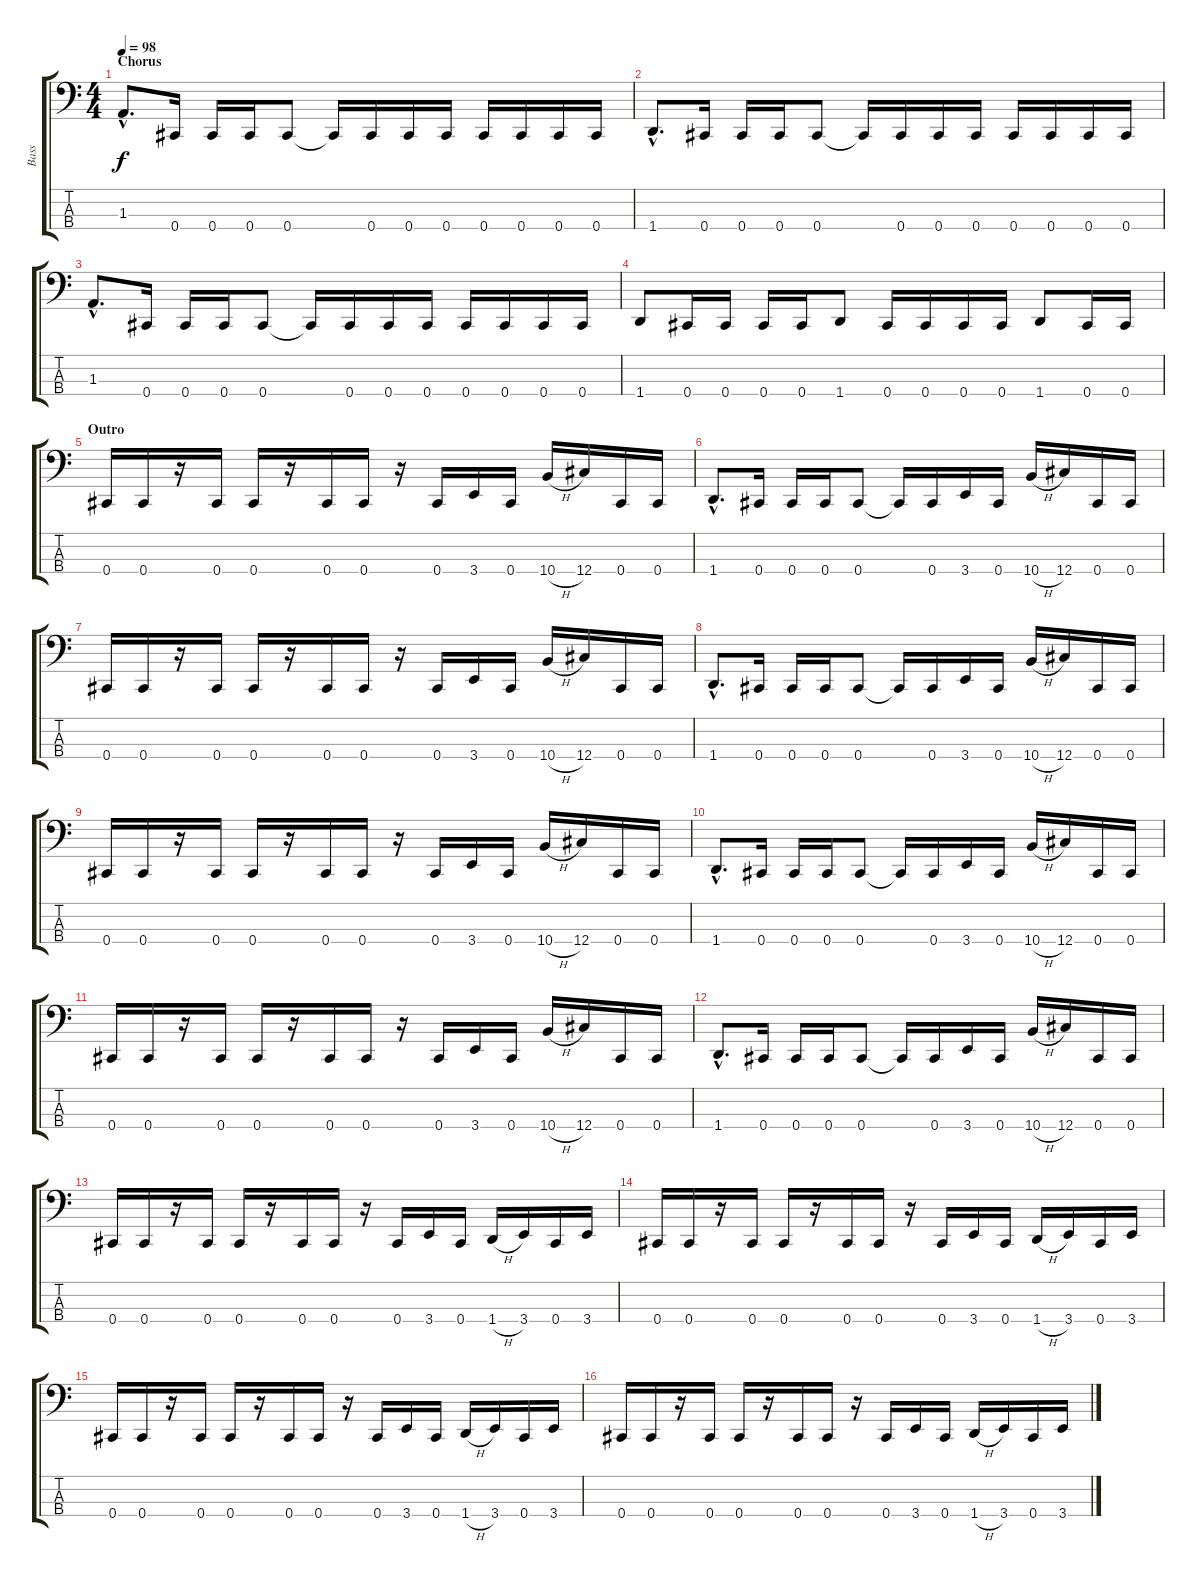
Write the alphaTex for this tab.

\track ("Bass" "Bass") {instrument electricbasspick}
\staff {score tabs}
\tuning (Gb2 Db2 Ab1 Db1) {hide}
\ts (4 4)
\section ("" "Chorus")
\tempo 98
\clef f4
\ks c
1.3{hac}.8{d dy f} 0.4.16 0.4.16 0.4.16 0.4.8 0.4{t}.16 0.4.16 0.4.16 0.4.16 0.4.16 0.4.16 0.4.16 0.4.16 |
1.4{hac}.8{d} 0.4.16 0.4.16 0.4.16 0.4.8 0.4{t}.16 0.4.16 0.4.16 0.4.16 0.4.16 0.4.16 0.4.16 0.4.16 |
1.3{hac}.8{d} 0.4.16 0.4.16 0.4.16 0.4.8 0.4{t}.16 0.4.16 0.4.16 0.4.16 0.4.16 0.4.16 0.4.16 0.4.16 |
1.4.8 0.4.16 0.4.16 0.4.16 0.4.16 1.4.8 0.4.16 0.4.16 0.4.16 0.4.16 1.4.8 0.4.16 0.4.16 |
\section ("" "Outro")
0.4.16 0.4.16 r.16 0.4.16 0.4.16 r.16 0.4.16 0.4.16 r.16 0.4.16 3.4.16 0.4.16 10.4{h}.16 12.4.16 0.4.16 0.4.16 |
1.4{hac}.8{d} 0.4.16 0.4.16 0.4.16 0.4.8 0.4{t}.16 0.4.16 3.4.16 0.4.16 10.4{h}.16 12.4.16 0.4.16 0.4.16 |
0.4.16 0.4.16 r.16 0.4.16 0.4.16 r.16 0.4.16 0.4.16 r.16 0.4.16 3.4.16 0.4.16 10.4{h}.16 12.4.16 0.4.16 0.4.16 |
1.4{hac}.8{d} 0.4.16 0.4.16 0.4.16 0.4.8 0.4{t}.16 0.4.16 3.4.16 0.4.16 10.4{h}.16 12.4.16 0.4.16 0.4.16 |
0.4.16 0.4.16 r.16 0.4.16 0.4.16 r.16 0.4.16 0.4.16 r.16 0.4.16 3.4.16 0.4.16 10.4{h}.16 12.4.16 0.4.16 0.4.16 |
1.4{hac}.8{d} 0.4.16 0.4.16 0.4.16 0.4.8 0.4{t}.16 0.4.16 3.4.16 0.4.16 10.4{h}.16 12.4.16 0.4.16 0.4.16 |
0.4.16 0.4.16 r.16 0.4.16 0.4.16 r.16 0.4.16 0.4.16 r.16 0.4.16 3.4.16 0.4.16 10.4{h}.16 12.4.16 0.4.16 0.4.16 |
1.4{hac}.8{d} 0.4.16 0.4.16 0.4.16 0.4.8 0.4{t}.16 0.4.16 3.4.16 0.4.16 10.4{h}.16 12.4.16 0.4.16 0.4.16 |
0.4.16 0.4.16 r.16 0.4.16 0.4.16 r.16 0.4.16 0.4.16 r.16 0.4.16 3.4.16 0.4.16 1.4{h}.16 3.4.16 0.4.16 3.4.16 |
0.4.16 0.4.16 r.16 0.4.16 0.4.16 r.16 0.4.16 0.4.16 r.16 0.4.16 3.4.16 0.4.16 1.4{h}.16 3.4.16 0.4.16 3.4.16 |
0.4.16 0.4.16 r.16 0.4.16 0.4.16 r.16 0.4.16 0.4.16 r.16 0.4.16 3.4.16 0.4.16 1.4{h}.16 3.4.16 0.4.16 3.4.16 |
0.4.16 0.4.16 r.16 0.4.16 0.4.16 r.16 0.4.16 0.4.16 r.16 0.4.16 3.4.16 0.4.16 1.4{h}.16 3.4.16 0.4.16 3.4.16
